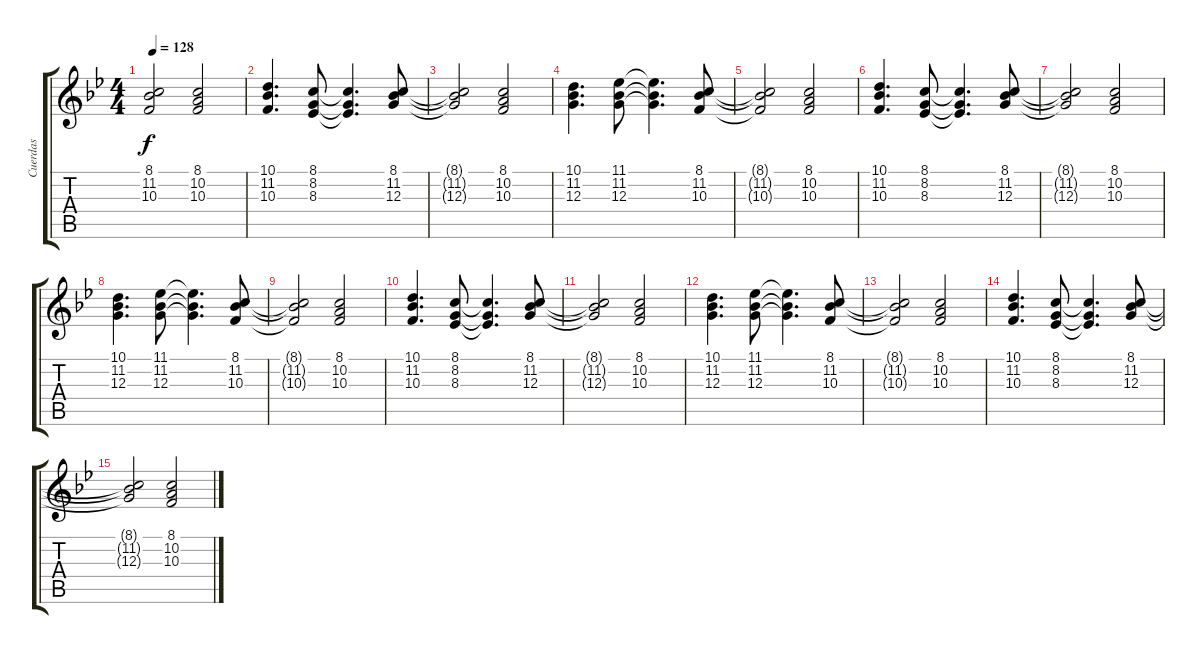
\track ("Cuerdas " "Cuerdas ") {instrument stringensemble1}
\staff {score tabs}
\tuning (E4 B3 G3 D3 A2 E2) {hide}
\ts (4 4)
\tempo 128
\clef g2
\ks bb
(8.1{t} 11.2{t} 10.3{t}).2{dy f} (8.1 10.2 10.3).2 |
(10.1 11.2 10.3).4{d} (8.1 8.2 8.3).8 (8.1{t} 8.2{t} 8.3{t}).4{d} (8.1 11.2 12.3).8 |
(8.1{t} 11.2{t} 12.3{t}).2 (8.1 10.2 10.3).2 |
(10.1 11.2 12.3).4{d} (11.1 11.2 12.3).8 (11.1{t} 11.2{t} 12.3{t}).4{d} (8.1 11.2 10.3).8 |
(8.1{t} 11.2{t} 10.3{t}).2 (8.1 10.2 10.3).2 |
(10.1 11.2 10.3).4{d} (8.1 8.2 8.3).8 (8.1{t} 8.2{t} 8.3{t}).4{d} (8.1 11.2 12.3).8 |
(8.1{t} 11.2{t} 12.3{t}).2 (8.1 10.2 10.3).2 |
(10.1 11.2 12.3).4{d} (11.1 11.2 12.3).8 (11.1{t} 11.2{t} 12.3{t}).4{d} (8.1 11.2 10.3).8 |
(8.1{t} 11.2{t} 10.3{t}).2 (8.1 10.2 10.3).2 |
(10.1 11.2 10.3).4{d} (8.1 8.2 8.3).8 (8.1{t} 8.2{t} 8.3{t}).4{d} (8.1 11.2 12.3).8 |
(8.1{t} 11.2{t} 12.3{t}).2 (8.1 10.2 10.3).2 |
(10.1 11.2 12.3).4{d} (11.1 11.2 12.3).8 (11.1{t} 11.2{t} 12.3{t}).4{d} (8.1 11.2 10.3).8 |
(8.1{t} 11.2{t} 10.3{t}).2 (8.1 10.2 10.3).2 |
(10.1 11.2 10.3).4{d} (8.1 8.2 8.3).8 (8.1{t} 8.2{t} 8.3{t}).4{d} (8.1 11.2 12.3).8 |
(8.1{t} 11.2{t} 12.3{t}).2 (8.1 10.2 10.3).2
